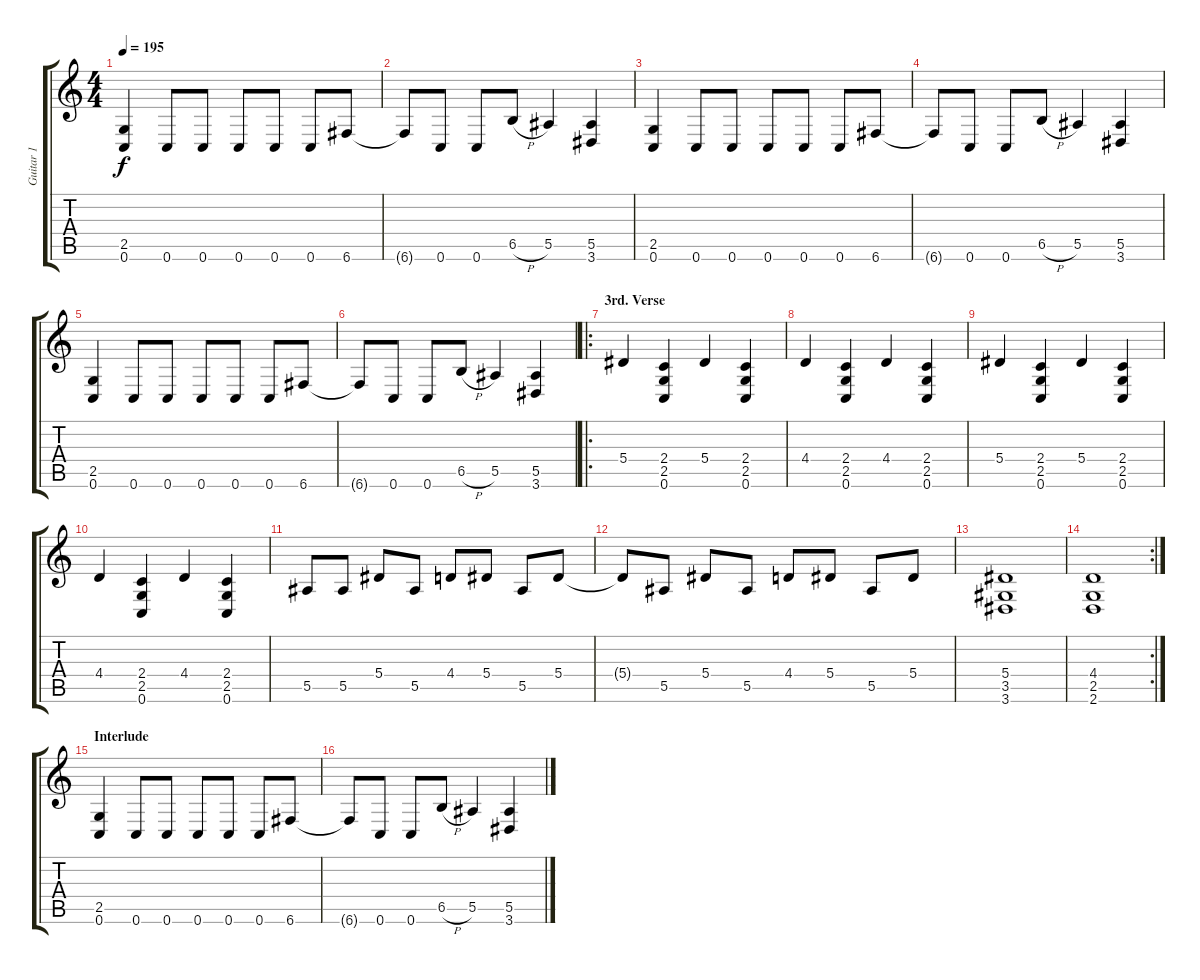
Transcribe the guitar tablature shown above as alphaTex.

\track ("Guitar 1" "Guitar 1") {instrument distortionguitar}
\staff {score tabs}
\tuning (C4 G3 Eb3 Bb2 F2 C2) {hide}
\ts (4 4)
\tempo 195
\clef g2
\ks c
(2.5 0.6).4{dy f} 0.6.8 0.6.8 0.6.8 0.6.8 0.6.8 6.6.8 |
6.6{t}.8 0.6.8 0.6.8 6.5{h}.8 5.5.4 (5.5 3.6).4 |
(2.5 0.6).4 0.6.8 0.6.8 0.6.8 0.6.8 0.6.8 6.6.8 |
6.6{t}.8 0.6.8 0.6.8 6.5{h}.8 5.5.4 (5.5 3.6).4 |
(2.5 0.6).4 0.6.8 0.6.8 0.6.8 0.6.8 0.6.8 6.6.8 |
6.6{t}.8 0.6.8 0.6.8 6.5{h}.8 5.5.4 (5.5 3.6).4 |
\ro
\section ("" "3rd. Verse")
5.4.4 (2.4 2.5 0.6).4 5.4.4 (2.4 2.5 0.6).4 |
4.4.4 (2.4 2.5 0.6).4 4.4.4 (2.4 2.5 0.6).4 |
5.4.4 (2.4 2.5 0.6).4 5.4.4 (2.4 2.5 0.6).4 |
4.4.4 (2.4 2.5 0.6).4 4.4.4 (2.4 2.5 0.6).4 |
5.5.8 5.5.8 5.4.8 5.5.8 4.4.8 5.4.8 5.5.8 5.4.8 |
5.4{t}.8 5.5.8 5.4.8 5.5.8 4.4.8 5.4.8 5.5.8 5.4.8 |
(5.4 3.5 3.6).1 |
\rc 2
(4.4 2.5 2.6).1 |
\section ("" "Interlude")
(2.5 0.6).4 0.6.8 0.6.8 0.6.8 0.6.8 0.6.8 6.6.8 |
6.6{t}.8 0.6.8 0.6.8 6.5{h}.8 5.5.4 (5.5 3.6).4
